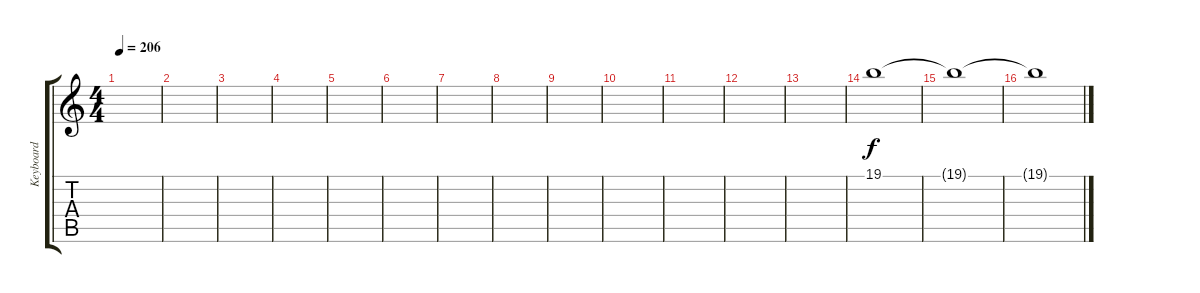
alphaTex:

\track ("Keyboard" "Keyboard") {instrument synthstrings2}
\staff {score tabs}
\tuning (E4 B3 G3 D3 A2 E2) {hide}
\ts (4 4)
\tempo 206
\clef g2
\ks c
|
|
|
|
|
|
|
|
|
|
|
|
|
19.1.1 |
19.1{t}.1 |
19.1{t}.1
